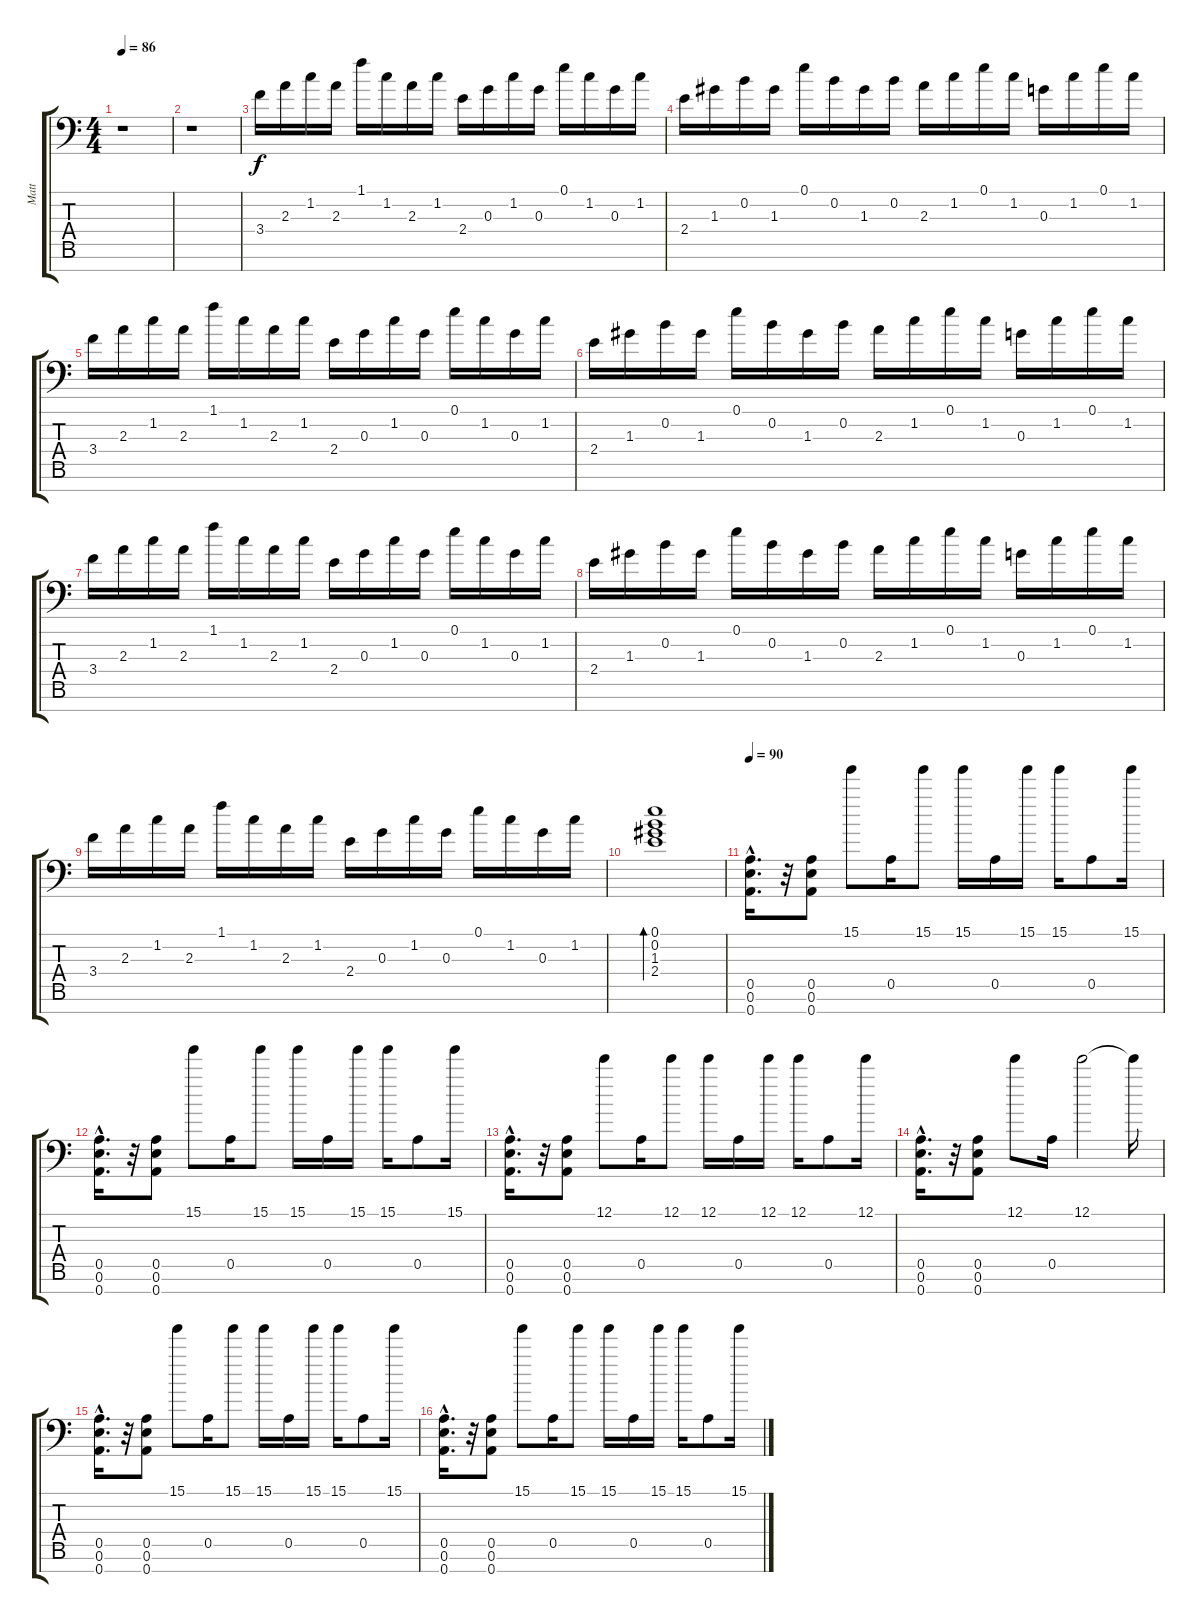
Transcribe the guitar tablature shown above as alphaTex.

\track ("Matt" "Matt") {instrument overdrivenguitar}
\staff {score tabs}
\tuning (E4 B3 G3 D3 A2 E2 A1) {hide}
\ts (4 4)
\tempo 86
\clef f4
\ks c
r.1{dy f} |
r.1 |
3.4.16 2.3.16 1.2.16 2.3.16 1.1.16 1.2.16 2.3.16 1.2.16 2.4.16 0.3.16 1.2.16 0.3.16 0.1.16 1.2.16 0.3.16 1.2.16 |
2.4.16 1.3.16 0.2.16 1.3.16 0.1.16 0.2.16 1.3.16 0.2.16 2.3.16 1.2.16 0.1.16 1.2.16 0.3.16 1.2.16 0.1.16 1.2.16 |
3.4.16 2.3.16 1.2.16 2.3.16 1.1.16 1.2.16 2.3.16 1.2.16 2.4.16 0.3.16 1.2.16 0.3.16 0.1.16 1.2.16 0.3.16 1.2.16 |
2.4.16 1.3.16 0.2.16 1.3.16 0.1.16 0.2.16 1.3.16 0.2.16 2.3.16 1.2.16 0.1.16 1.2.16 0.3.16 1.2.16 0.1.16 1.2.16 |
3.4.16 2.3.16 1.2.16 2.3.16 1.1.16 1.2.16 2.3.16 1.2.16 2.4.16 0.3.16 1.2.16 0.3.16 0.1.16 1.2.16 0.3.16 1.2.16 |
2.4.16 1.3.16 0.2.16 1.3.16 0.1.16 0.2.16 1.3.16 0.2.16 2.3.16 1.2.16 0.1.16 1.2.16 0.3.16 1.2.16 0.1.16 1.2.16 |
3.4.16 2.3.16 1.2.16 2.3.16 1.1.16 1.2.16 2.3.16 1.2.16 2.4.16 0.3.16 1.2.16 0.3.16 0.1.16 1.2.16 0.3.16 1.2.16 |
(0.1 0.2 1.3 2.4).1{bd 480} |
\tempo 90
(0.5{hac} 0.6{hac} 0.7{hac}).16{d volume 8 instrument overdrivenguitar} r.32 (0.5 0.6 0.7).8 15.1.8 0.5.16 15.1.8 15.1.16 0.5.16 15.1.16 15.1.16 0.5.8 15.1.16 |
(0.5{hac} 0.6{hac} 0.7{hac}).16{d} r.32 (0.5 0.6 0.7).8 15.1.8 0.5.16 15.1.8 15.1.16 0.5.16 15.1.16 15.1.16 0.5.8 15.1.16 |
(0.5{hac} 0.6{hac} 0.7{hac}).16{d} r.32 (0.5 0.6 0.7).8 12.1.8 0.5.16 12.1.8 12.1.16 0.5.16 12.1.16 12.1.16 0.5.8 12.1.16 |
(0.5{hac} 0.6{hac} 0.7{hac}).16{d} r.32 (0.5 0.6 0.7).8 12.1.8 0.5.16 12.1.2 12.1{t}.16 |
(0.5{hac} 0.6{hac} 0.7{hac}).16{d} r.32 (0.5 0.6 0.7).8 15.1.8 0.5.16 15.1.8 15.1.16 0.5.16 15.1.16 15.1.16 0.5.8 15.1.16 |
(0.5{hac} 0.6{hac} 0.7{hac}).16{d} r.32 (0.5 0.6 0.7).8 15.1.8 0.5.16 15.1.8 15.1.16 0.5.16 15.1.16 15.1.16 0.5.8 15.1.16
